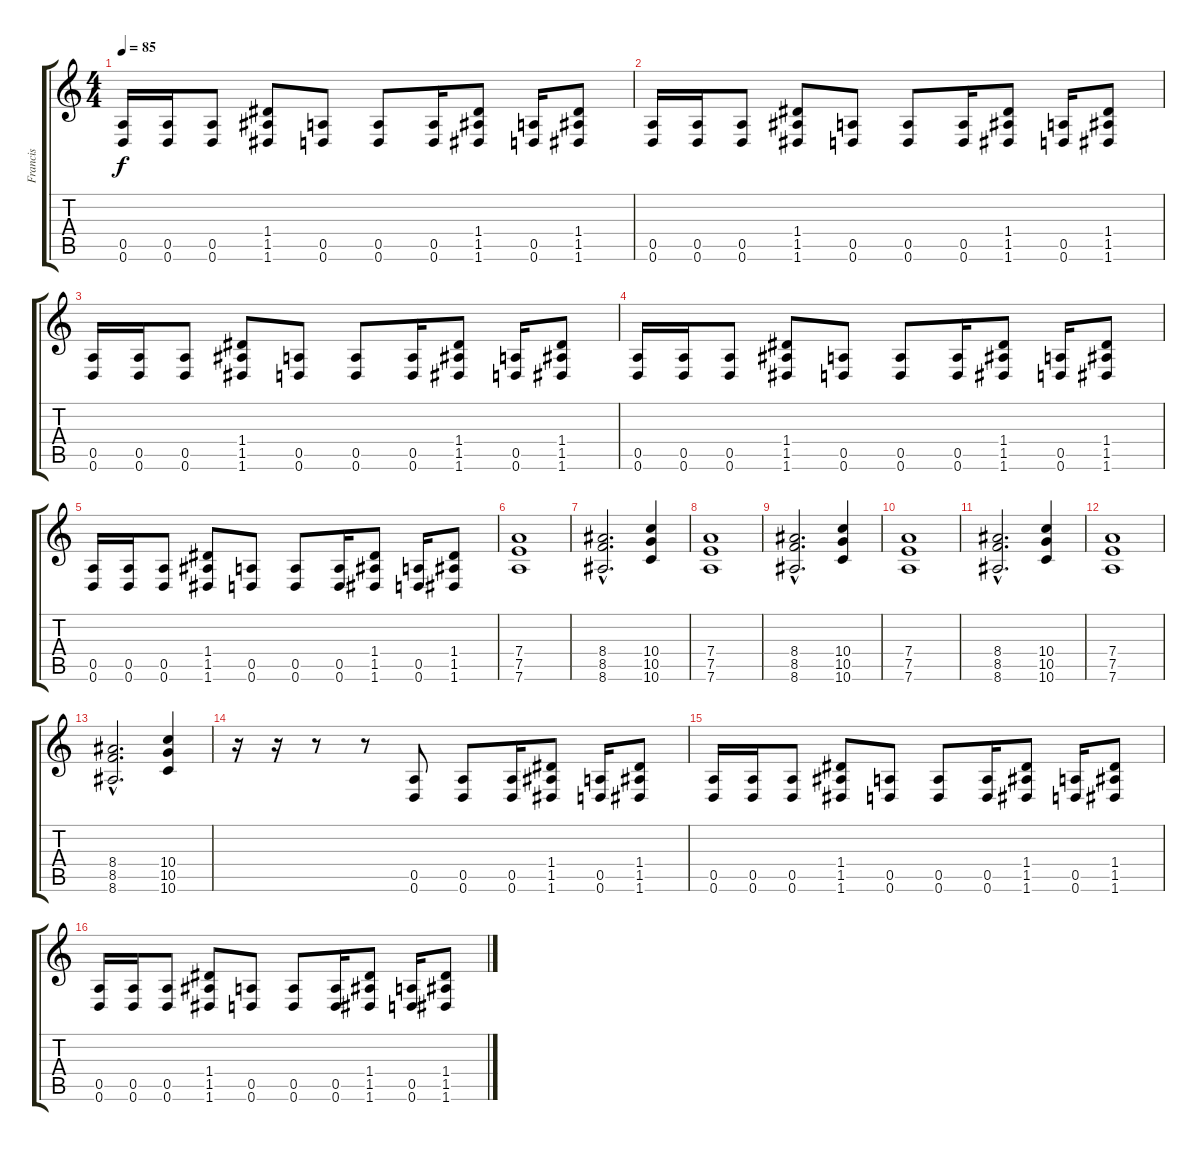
\track ("Francis" "Francis") {instrument distortionguitar}
\staff {score tabs}
\tuning (E4 B3 G3 D3 A2 D2) {hide}
\ts (4 4)
\tempo 85
\clef g2
\ks c
(0.5 0.6).16{dy f} (0.5 0.6).16 (0.5 0.6).8 (1.4 1.5 1.6).8 (0.5 0.6).8 (0.5 0.6).8 (0.5 0.6).16 (1.4 1.5 1.6).8 (0.5 0.6).16 (1.4 1.5 1.6).8 |
(0.5 0.6).16 (0.5 0.6).16 (0.5 0.6).8 (1.4 1.5 1.6).8 (0.5 0.6).8 (0.5 0.6).8 (0.5 0.6).16 (1.4 1.5 1.6).8 (0.5 0.6).16 (1.4 1.5 1.6).8 |
(0.5 0.6).16 (0.5 0.6).16 (0.5 0.6).8 (1.4 1.5 1.6).8 (0.5 0.6).8 (0.5 0.6).8 (0.5 0.6).16 (1.4 1.5 1.6).8 (0.5 0.6).16 (1.4 1.5 1.6).8 |
(0.5 0.6).16 (0.5 0.6).16 (0.5 0.6).8 (1.4 1.5 1.6).8 (0.5 0.6).8 (0.5 0.6).8 (0.5 0.6).16 (1.4 1.5 1.6).8 (0.5 0.6).16 (1.4 1.5 1.6).8 |
(0.5 0.6).16 (0.5 0.6).16 (0.5 0.6).8 (1.4 1.5 1.6).8 (0.5 0.6).8 (0.5 0.6).8 (0.5 0.6).16 (1.4 1.5 1.6).8 (0.5 0.6).16 (1.4 1.5 1.6).8 |
(7.4 7.5 7.6).1 |
(8.4{hac} 8.5{hac} 8.6{hac}).2{d} (10.4 10.5 10.6).4 |
(7.4 7.5 7.6).1 |
(8.4{hac} 8.5{hac} 8.6{hac}).2{d} (10.4 10.5 10.6).4 |
(7.4 7.5 7.6).1 |
(8.4{hac} 8.5{hac} 8.6{hac}).2{d} (10.4 10.5 10.6).4 |
(7.4 7.5 7.6).1 |
(8.4{hac} 8.5{hac} 8.6{hac}).2{d} (10.4 10.5 10.6).4 |
r.16 r.16 r.8 r.8 (0.5 0.6).8 (0.5 0.6).8 (0.5 0.6).16 (1.4 1.5 1.6).8 (0.5 0.6).16 (1.4 1.5 1.6).8 |
(0.5 0.6).16 (0.5 0.6).16 (0.5 0.6).8 (1.4 1.5 1.6).8 (0.5 0.6).8 (0.5 0.6).8 (0.5 0.6).16 (1.4 1.5 1.6).8 (0.5 0.6).16 (1.4 1.5 1.6).8 |
(0.5 0.6).16 (0.5 0.6).16 (0.5 0.6).8 (1.4 1.5 1.6).8 (0.5 0.6).8 (0.5 0.6).8 (0.5 0.6).16 (1.4 1.5 1.6).8 (0.5 0.6).16 (1.4 1.5 1.6).8
